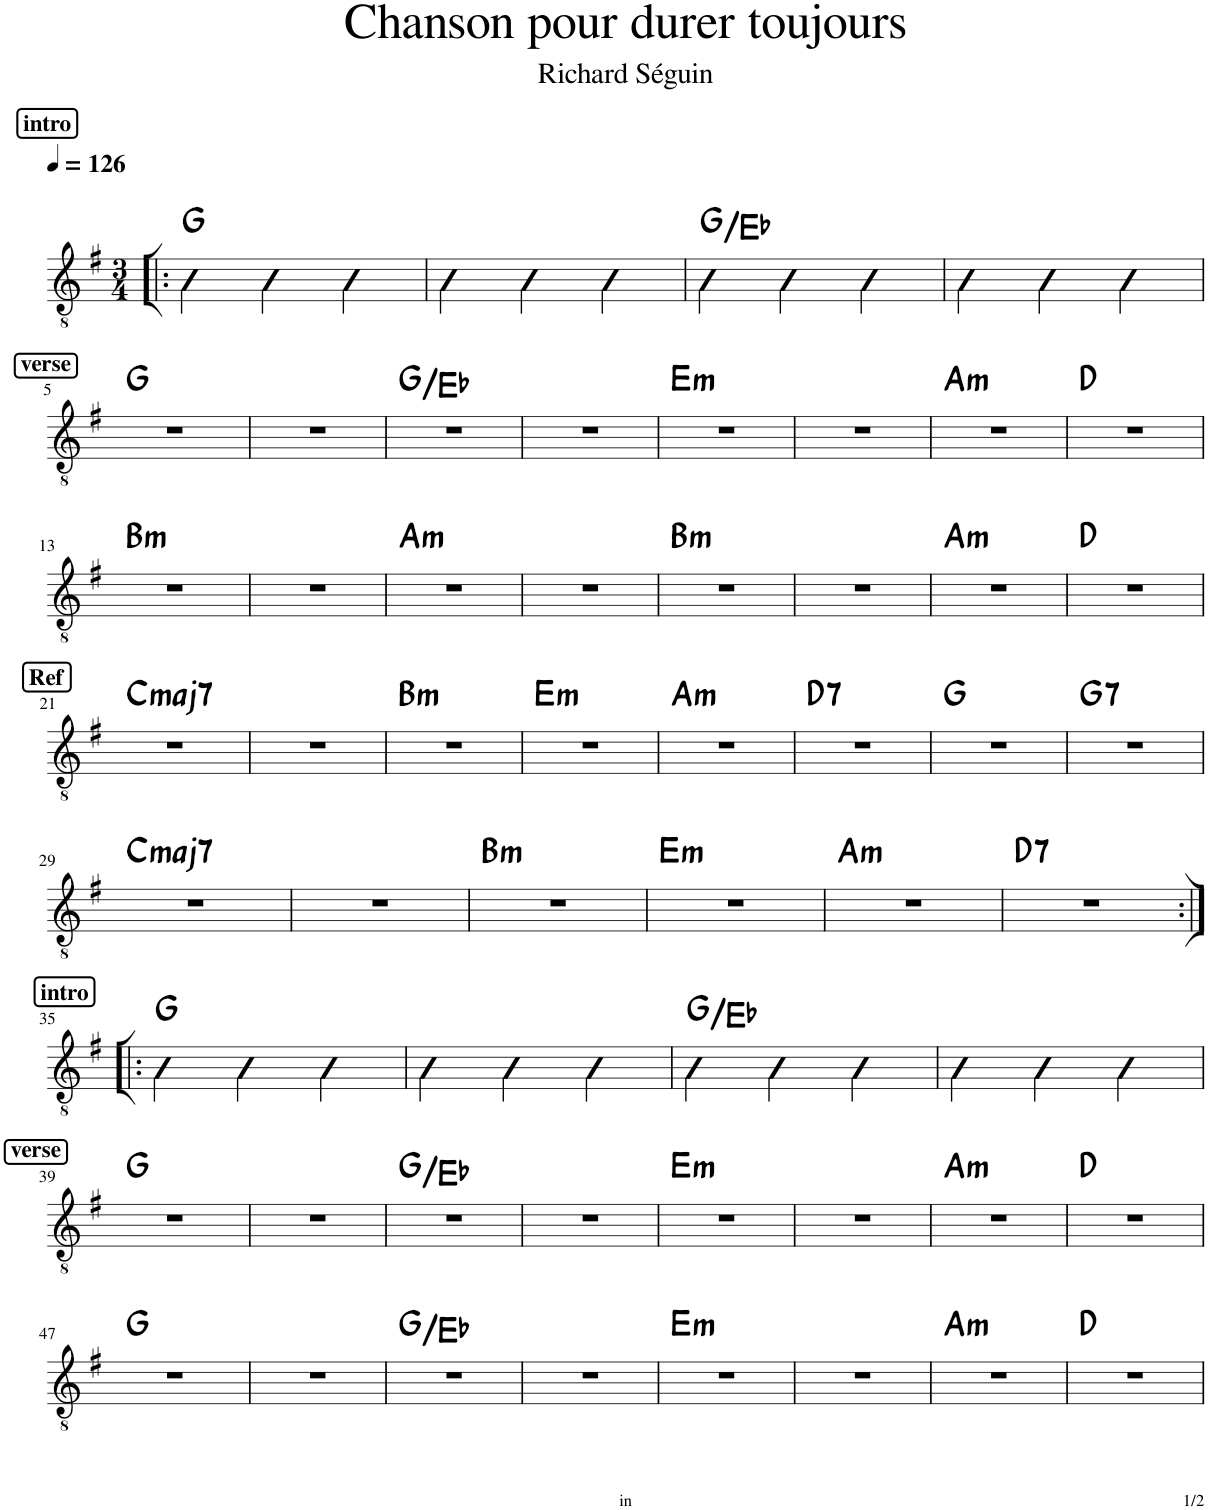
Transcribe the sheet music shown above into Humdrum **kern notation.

**kern	**harte
*part1	*part1
*staff1	*
*I"Classical Guitar	*
*I'Guit.	*
*clefGv2	*
*k[f#]	*
*M3/4	*
*MM126	*
!!LO:REH:place=s1:a:B:cj:fs=11:t=intro
=1!|:	=1!|:
4G\	G:maj
4G\	.
4G\	.
=2	=2
4G\	.
4G\	.
4G\	.
=3	=3
4G\	G:maj/b6
4G\	.
4G\	.
=4	=4
4G\	.
4G\	.
4G\	.
!!LO:LB:g=z
!!LO:REH:place=s1:a:B:cj:fs=11:t=verse
=5	=5
2.r	G:maj
=6	=6
2.r	.
=7	=7
2.r	G:maj/b6
=8	=8
2.r	.
=9	=9
!	!LO:H:kt=m
2.r	E:min
=10	=10
2.r	.
=11	=11
!	!LO:H:kt=m
2.r	A:min
=12	=12
2.r	D:maj
!!LO:LB:g=z
=13	=13
!	!LO:H:kt=m
2.r	B:min
=14	=14
2.r	.
=15	=15
!	!LO:H:kt=m
2.r	A:min
=16	=16
2.r	.
=17	=17
!	!LO:H:kt=m
2.r	B:min
=18	=18
2.r	.
=19	=19
!	!LO:H:kt=m
2.r	A:min
=20	=20
2.r	D:maj
!!LO:LB:g=z
!!LO:REH:place=s1:a:B:cj:fs=11:t=Ref
=21	=21
!	!LO:H:kt=maj7
2.r	C:maj7
=22	=22
2.r	.
=23	=23
!	!LO:H:kt=m
2.r	B:min
=24	=24
!	!LO:H:kt=m
2.r	E:min
=25	=25
!	!LO:H:kt=m
2.r	A:min
=26	=26
!	!LO:H:kt=7
2.r	D:7
=27	=27
2.r	G:maj
=28	=28
!	!LO:H:kt=7
2.r	G:7
!!LO:LB:g=z
=29	=29
!	!LO:H:kt=maj7
2.r	C:maj7
=30	=30
2.r	.
=31	=31
!	!LO:H:kt=m
2.r	B:min
=32	=32
!	!LO:H:kt=m
2.r	E:min
=33	=33
!	!LO:H:kt=m
2.r	A:min
=34	=34
!	!LO:H:kt=7
2.r	D:7
!!LO:LB:g=z
!!LO:REH:place=s1:a:B:cj:fs=11:t=intro
=35:|!|:	=35:|!|:
4G\	G:maj
4G\	.
4G\	.
=36	=36
4G\	.
4G\	.
4G\	.
=37	=37
4G\	G:maj/b6
4G\	.
4G\	.
=38	=38
4G\	.
4G\	.
4G\	.
!!LO:LB:g=z
!!LO:REH:place=s1:a:B:cj:fs=11:t=verse
=39	=39
2.r	G:maj
=40	=40
2.r	.
=41	=41
2.r	G:maj/b6
=42	=42
2.r	.
=43	=43
!	!LO:H:kt=m
2.r	E:min
=44	=44
2.r	.
=45	=45
!	!LO:H:kt=m
2.r	A:min
=46	=46
2.r	D:maj
!!LO:LB:g=z
=47	=47
2.r	G:maj
=48	=48
2.r	.
=49	=49
2.r	G:maj/b6
=50	=50
2.r	.
=51	=51
!	!LO:H:kt=m
2.r	E:min
=52	=52
2.r	.
=53	=53
!	!LO:H:kt=m
2.r	A:min
=54	=54
2.r	D:maj
=	=
*-	*-
